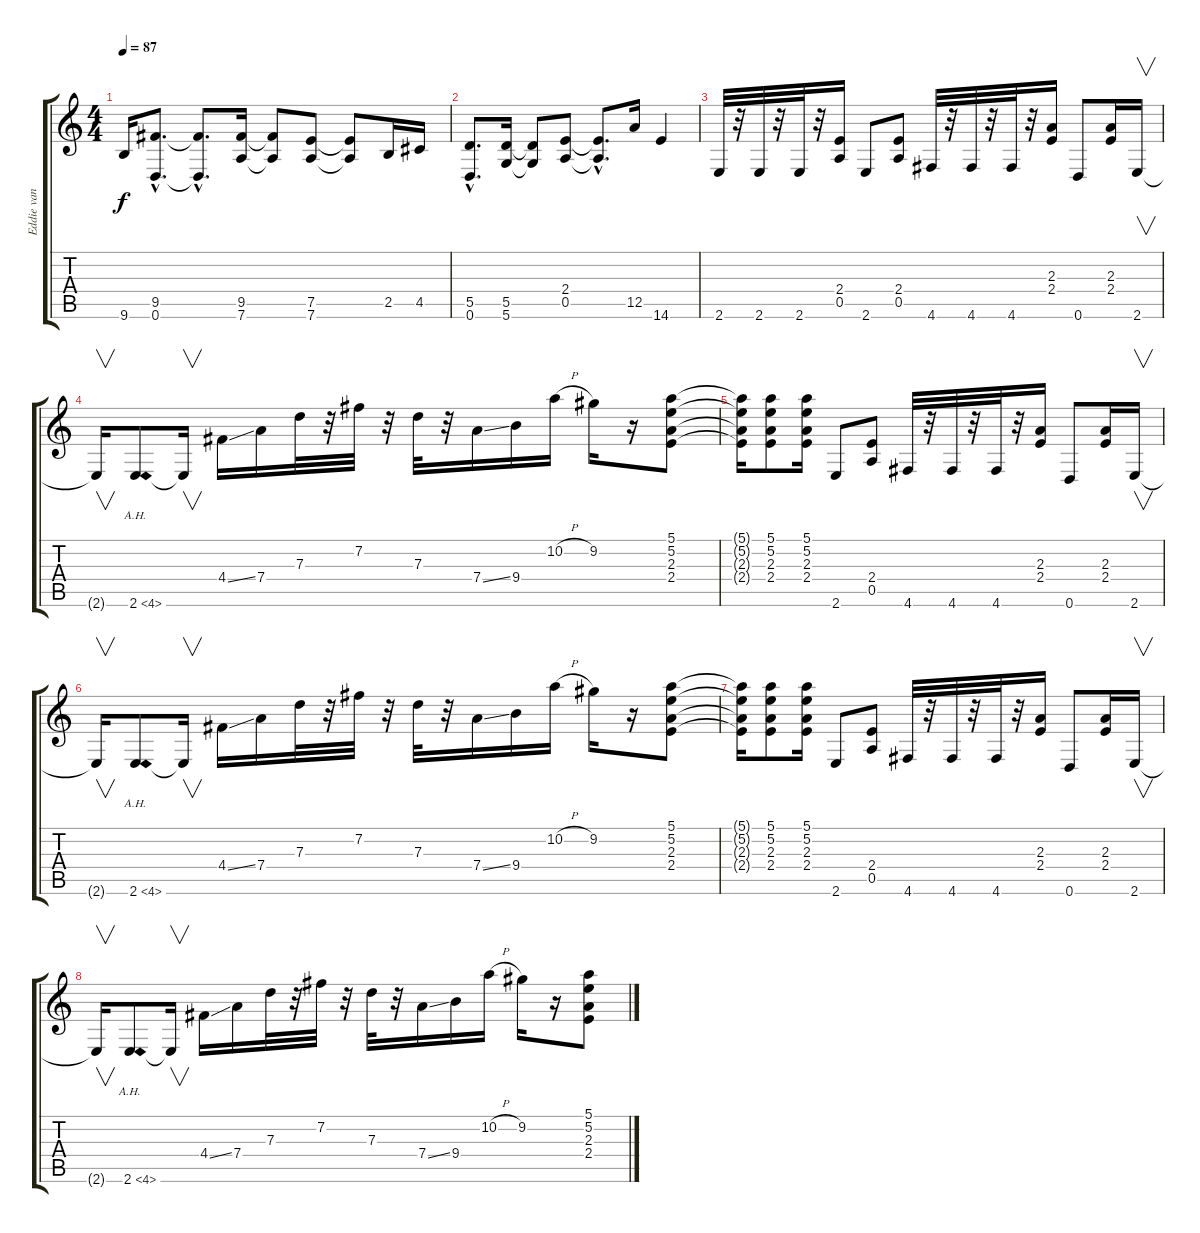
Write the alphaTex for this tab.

\track ("Eddie van Halen (Dropped D Tuning)" "Eddie van ") {instrument distortionguitar}
\staff {score tabs}
\tuning (E4 B3 G3 D3 A2 D2) {hide}
\ts (4 4)
\tempo 87
\clef g2
\ks c
9.6.16{dy f} (9.5{hac} 0.6{hac}).8{d} (9.5{hac t} 0.6{hac t}).8{d} (9.5 7.6).16 (9.5{t} 7.6{t}).8 (7.5 7.6).8 (7.5{t} 7.6{t}).8 2.5.16 4.5.16 |
(5.5{hac} 0.6{hac}).8{d} (5.5 5.6).16 (5.5{t} 5.6{t}).8 (2.4 0.5).8 (2.4{hac t} 0.5{hac t}).8{d} 12.5.16 14.6.4 |
2.6.32 r.32 2.6.32 r.32 2.6.32 r.32 (2.4 0.5).16 2.6.8 (2.4 0.5).8 4.6.32 r.32 4.6.32 r.32 4.6.32 r.32 (2.3 2.4).16 0.6.8 (2.3 2.4).16 2.6.16{v} |
2.6{t}.16{v} 2.6{ah 2}.8 2.6{t}.16{v} 4.4{ss}.16 7.4.16 7.3.32 r.32 7.2.32 r.32 7.3.32 r.32 7.4{ss}.16 9.4.16 10.2{h}.16 9.2.16 r.16 (5.1 5.2 2.3 2.4).8 |
(5.1{t} 5.2{t} 2.3{t} 2.4{t}).16 (5.1 5.2 2.3 2.4).8 (5.1 5.2 2.3 2.4).16 2.6.8 (2.4 0.5).8 4.6.32 r.32 4.6.32 r.32 4.6.32 r.32 (2.3 2.4).16 0.6.8 (2.3 2.4).16 2.6.16{v} |
2.6{t}.16{v} 2.6{ah 2}.8 2.6{t}.16{v} 4.4{ss}.16 7.4.16 7.3.32 r.32 7.2.32 r.32 7.3.32 r.32 7.4{ss}.16 9.4.16 10.2{h}.16 9.2.16 r.16 (5.1 5.2 2.3 2.4).8 |
(5.1{t} 5.2{t} 2.3{t} 2.4{t}).16 (5.1 5.2 2.3 2.4).8 (5.1 5.2 2.3 2.4).16 2.6.8 (2.4 0.5).8 4.6.32 r.32 4.6.32 r.32 4.6.32 r.32 (2.3 2.4).16 0.6.8 (2.3 2.4).16 2.6.16{v} |
2.6{t}.16{v} 2.6{ah 2}.8 2.6{t}.16{v} 4.4{ss}.16 7.4.16 7.3.32 r.32 7.2.32 r.32 7.3.32 r.32 7.4{ss}.16 9.4.16 10.2{h}.16 9.2.16 r.16 (5.1 5.2 2.3 2.4).8
